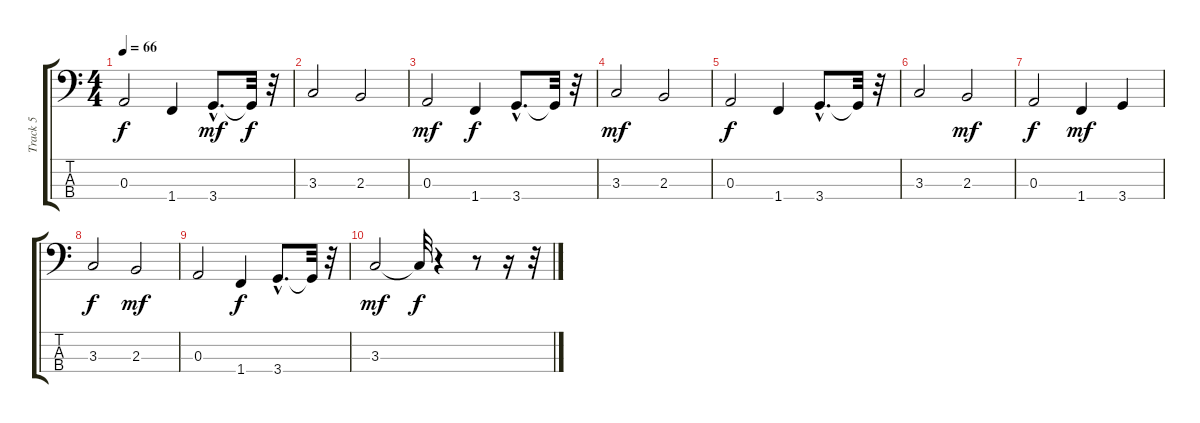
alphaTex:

\track ("Track 5" "Track 5") {instrument fretlessbass}
\staff {score tabs}
\tuning (G2 D2 A1 E1) {hide}
\ts (4 4)
\tempo 66
\clef f4
\ks c
0.3.2{dy f} 1.4.4 3.4{hac}.8{d dy mf} 3.4{t}.32{dy f} r.32 |
3.3.2 2.3.2 |
0.3.2{dy mf} 1.4.4{dy f} 3.4{hac}.8{d} 3.4{t}.32 r.32 |
3.3.2{dy mf} 2.3.2 |
0.3.2{dy f} 1.4.4 3.4{hac}.8{d} 3.4{t}.32 r.32 |
3.3.2 2.3.2{dy mf} |
0.3.2{dy f} 1.4.4{dy mf} 3.4.4 |
3.3.2{dy f} 2.3.2{dy mf} |
0.3.2 1.4.4{dy f} 3.4{hac}.8{d} 3.4{t}.32 r.32 |
3.3.2{dy mf} 3.3{t}.32{dy f} r.4 r.8 r.16 r.32
